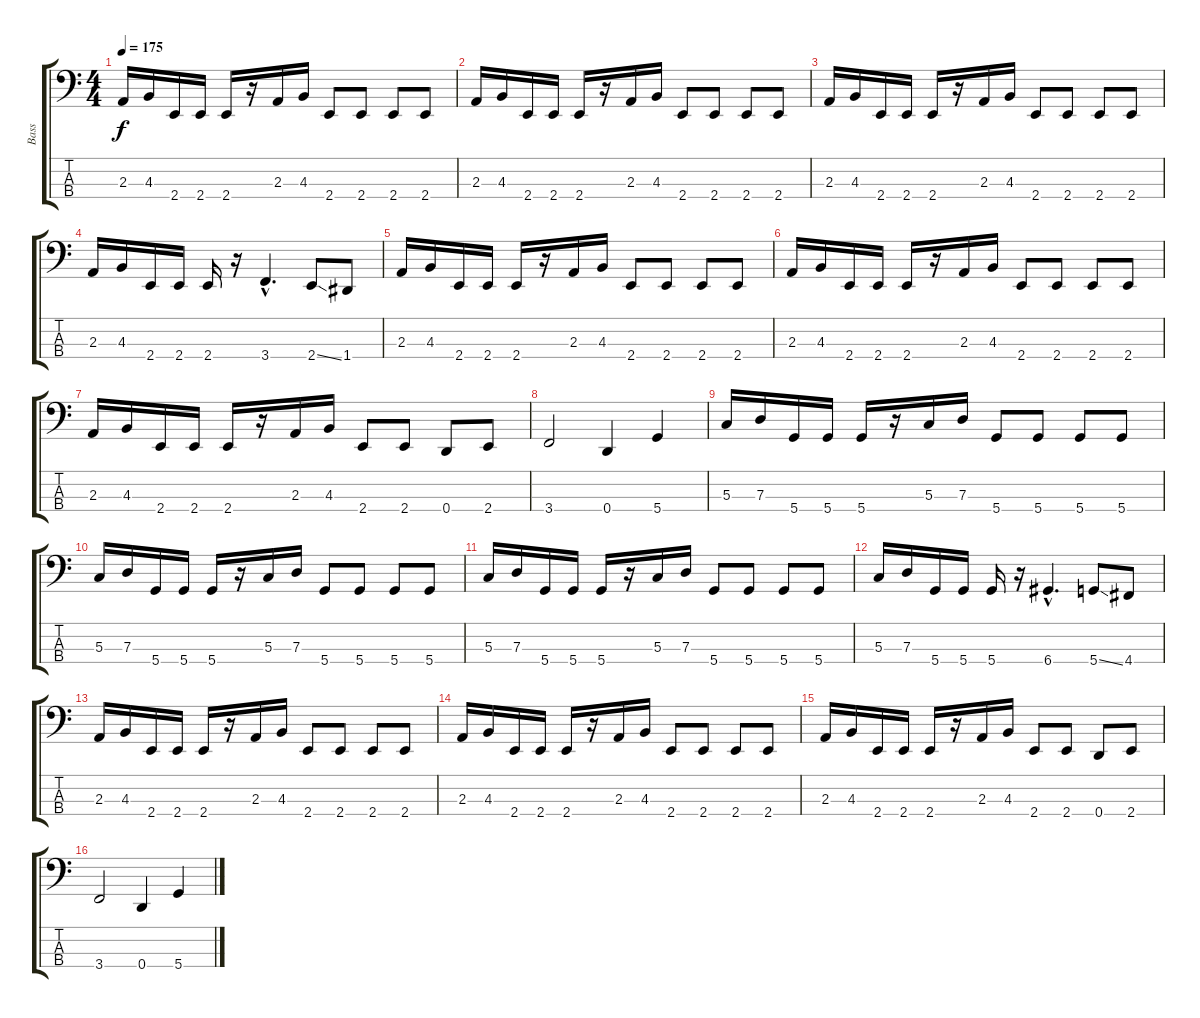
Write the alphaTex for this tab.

\track ("Bass" "Bass") {instrument slapbass1}
\staff {score tabs}
\tuning (F2 C2 G1 D1) {hide}
\ts (4 4)
\tempo 175
\clef f4
\ks c
2.3.16{dy f} 4.3.16 2.4.16 2.4.16 2.4.16 r.16 2.3.16 4.3.16 2.4.8 2.4.8 2.4.8 2.4.8 |
2.3.16 4.3.16 2.4.16 2.4.16 2.4.16 r.16 2.3.16 4.3.16 2.4.8 2.4.8 2.4.8 2.4.8 |
2.3.16 4.3.16 2.4.16 2.4.16 2.4.16 r.16 2.3.16 4.3.16 2.4.8 2.4.8 2.4.8 2.4.8 |
2.3.16 4.3.16 2.4.16 2.4.16 2.4.16 r.16 3.4{hac}.4{d} 2.4{ss}.8 1.4.8 |
2.3.16 4.3.16 2.4.16 2.4.16 2.4.16 r.16 2.3.16 4.3.16 2.4.8 2.4.8 2.4.8 2.4.8 |
2.3.16 4.3.16 2.4.16 2.4.16 2.4.16 r.16 2.3.16 4.3.16 2.4.8 2.4.8 2.4.8 2.4.8 |
2.3.16 4.3.16 2.4.16 2.4.16 2.4.16 r.16 2.3.16 4.3.16 2.4.8 2.4.8 0.4.8 2.4.8 |
3.4.2 0.4.4 5.4.4 |
5.3.16 7.3.16 5.4.16 5.4.16 5.4.16 r.16 5.3.16 7.3.16 5.4.8 5.4.8 5.4.8 5.4.8 |
5.3.16 7.3.16 5.4.16 5.4.16 5.4.16 r.16 5.3.16 7.3.16 5.4.8 5.4.8 5.4.8 5.4.8 |
5.3.16 7.3.16 5.4.16 5.4.16 5.4.16 r.16 5.3.16 7.3.16 5.4.8 5.4.8 5.4.8 5.4.8 |
5.3.16 7.3.16 5.4.16 5.4.16 5.4.16 r.16 6.4{hac}.4{d} 5.4{ss}.8 4.4.8 |
2.3.16 4.3.16 2.4.16 2.4.16 2.4.16 r.16 2.3.16 4.3.16 2.4.8 2.4.8 2.4.8 2.4.8 |
2.3.16 4.3.16 2.4.16 2.4.16 2.4.16 r.16 2.3.16 4.3.16 2.4.8 2.4.8 2.4.8 2.4.8 |
2.3.16 4.3.16 2.4.16 2.4.16 2.4.16 r.16 2.3.16 4.3.16 2.4.8 2.4.8 0.4.8 2.4.8 |
3.4.2 0.4.4 5.4.4
